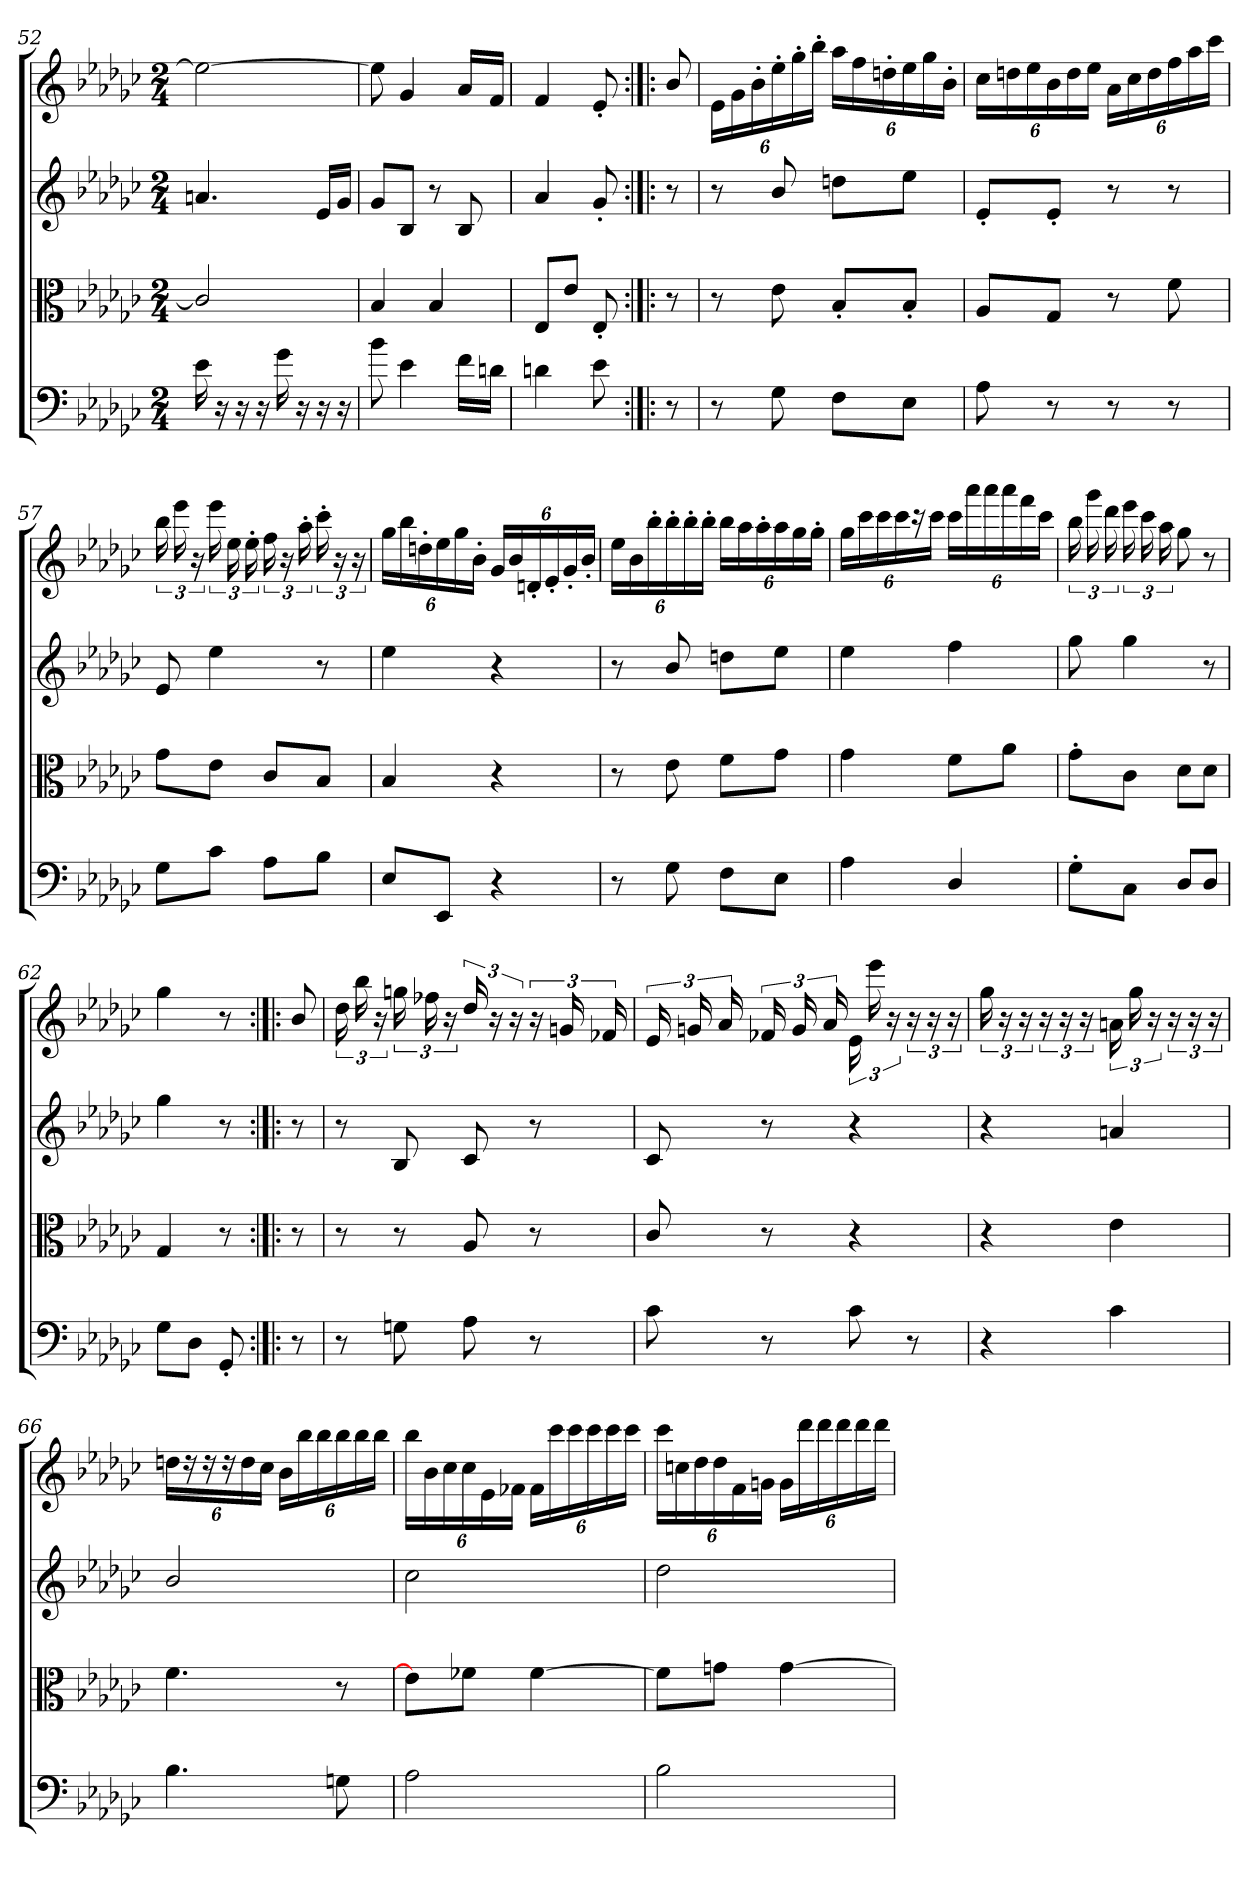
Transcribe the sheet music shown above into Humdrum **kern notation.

**kern	**kern	**kern	**kern
*part4	*part3	*part2	*part1
*staff4	*staff3	*staff2	*staff1
*clefF4	*clefC3	*clefG2	*clefG2
*k[b-e-a-d-g-c-]	*k[b-e-a-d-g-c-]	*k[b-e-a-d-g-c-]	*k[b-e-a-d-g-c-]
*e-:	*e-:	*e-:	*e-:
*M2/4	*M2/4	*M2/4	*M2/4
=52	=52	=52	=52
16e-\	2c-/]	4.an/	2ee-\_
16r	.	.	.
16r	.	.	.
16r	.	.	.
16g-\	.	.	.
16r	.	.	.
16r	.	16e-/LL	.
16r	.	16g-/JJ	.
=53	=53	=53	=53
8b-\	4B-/	8g-/L	8ee-\]
4e-\	.	8B-/J	4g-/
.	4B-/	8r	.
16f\LL	.	8B-/	16a-/LL
16dn\JJ	.	.	16f/JJ
=54	=54	=54	=54
4dn\	8E-/L	4a-/	4f/
.	8e-/J	.	.
8e-\	8E-'/	8g-'/	8e-'/
=:|!|:	=:|!|:	=:|!|:	=:|!|:
8r	8r	8r	8b-/
=55	=55	=55	=55
8r	8r	8r	24e-\LL
.	.	.	24g-\
.	.	.	24b-'\
8G-\	8e-\	8b-/	24ee-'\
.	.	.	24gg-'\
.	.	.	24bb-'\JJ
8F\L	8B-'/L	8ddn\L	24aa-\LL
.	.	.	24ff\
.	.	.	24ddn'\
8E-\J	8B-'/J	8ee-\J	24ee-\
.	.	.	24gg-\
.	.	.	24b-'\JJ
=56	=56	=56	=56
8A-\	8A-/L	8e-'/L	24cc-\LL
.	.	.	24ddn\
.	.	.	24ee-\
8r	8G-/J	8e-'/J	24b-\
.	.	.	24dd\
.	.	.	24ee-\JJ
8r	8r	8r	24a-\LL
.	.	.	24cc-\
.	.	.	24dd\
8r	8f\	8r	24ff\
.	.	.	24aa-\
.	.	.	24ccc-\JJ
=57	=57	=57	=57
8G-\L	8g-\L	8e-/	24bb-\
.	.	.	24eee-\
.	.	.	24r
8c-\J	8e-\J	4ee-\	24eee-\
.	.	.	24ee-\
.	.	.	24ee-'\
8A-\L	8c-/L	.	24ff\
.	.	.	24r
.	.	.	24aa-'\
8B-\J	8B-/J	8r	24ccc-'\
.	.	.	24r
.	.	.	24r
=58	=58	=58	=58
8E-/L	4B-/	4ee-\	24gg-\LL
.	.	.	24bb-\
.	.	.	24ddn'\
8EE-/J	.	.	24ee-\
.	.	.	24gg-\
.	.	.	24b-'\JJ
4r	4r	4r	24g-/LL
.	.	.	24b-/
.	.	.	24dn'/
.	.	.	24e-'/
.	.	.	24g-'/
.	.	.	24b-'/JJ
=59	=59	=59	=59
8r	8r	8r	24ee-\LL
.	.	.	24b-\
.	.	.	24bb-'\
8G-\	8e-\	8b-/	24bb-'\
.	.	.	24bb-'\
.	.	.	24bb-'\JJ
8F\L	8f\L	8ddn\L	24bb-\LL
.	.	.	24aa-\
.	.	.	24aa-'\
8E-\J	8g-\J	8ee-\J	24aa-\
.	.	.	24gg-\
.	.	.	24gg-'\JJ
=60	=60	=60	=60
4A-\	4g-\	4ee-\	24gg-\LL
.	.	.	24ccc-\
.	.	.	24ccc-\
.	.	.	24ccc-\
.	.	.	24r
.	.	.	24ccc-\JJ
4D-/	8f\L	4ff\	24ccc-\LL
.	.	.	24aaa-\
.	.	.	24aaa-\
.	8a-\J	.	24aaa-\
.	.	.	24fff\
.	.	.	24ccc-\JJ
=61	=61	=61	=61
8G-'\L	8g-'\L	8gg-\	24bb-\
.	.	.	24ggg-\
.	.	.	24ddd-\
8C-\J	8c-\J	4gg-\	24eee-\
.	.	.	24ccc-\
.	.	.	24aa-\
8D-/L	8d-\L	.	8gg-\
8D-/J	8d-\J	8r	8r
=62	=62	=62	=62
8G-\L	4G-/	4gg-\	4gg-\
8D-\J	.	.	.
8GG-'/	8r	8r	8r
=:|!|:	=:|!|:	=:|!|:	=:|!|:
8r	8r	8r	8b-/
=63	=63	=63	=63
8r	8r	8r	24dd-\
.	.	.	24bb-\
.	.	.	24r
8Gn\	8r	8B-/	24ggn\
.	.	.	24ff-X\
.	.	.	24r
8A-\	8A-/	8c-/	24dd-/
.	.	.	24r
.	.	.	24r
8r	8r	8r	24r
.	.	.	24gn/
.	.	.	24f-X/
=64	=64	=64	=64
8c-\	8c-/	8c-/	24e-/
.	.	.	24gn/
.	.	.	24a-/
8r	8r	8r	24f-X/
.	.	.	24g/
.	.	.	24a-/
8c-\	4r	4r	24e-\
.	.	.	24eee-\
.	.	.	24r
8r	.	.	24r
.	.	.	24r
.	.	.	24r
=65	=65	=65	=65
4r	4r	4r	24gg-\
.	.	.	24r
.	.	.	24r
.	.	.	24r
.	.	.	24r
.	.	.	24r
4c-\	4e-\	4an/	24an\
.	.	.	24gg-\
.	.	.	24r
.	.	.	24r
.	.	.	24r
.	.	.	24r
=66	=66	=66	=66
4.B-\	4.f\	2b-/	24ddn\LL
.	.	.	24r
.	.	.	24r
.	.	.	24r
.	.	.	24dd\
.	.	.	24cc-\JJ
.	.	.	24b-\LL
.	.	.	24bb-\
.	.	.	24bb-\
8Gn\	8r	.	24bb-\
.	.	.	24bb-\
.	.	.	24bb-\JJ
=67	=67	=67	=67
2A-\	8e-\L]	2cc-\	24bb-\LL
.	.	.	24b-\
.	.	.	24cc-\
.	8f-X\J	.	24cc-\
.	.	.	24e-\
.	.	.	24f-X\JJ
.	[4f-\	.	24f-\LL
.	.	.	24ccc-\
.	.	.	24ccc-\
.	.	.	24ccc-\
.	.	.	24ccc-\
.	.	.	24ccc-\JJ
=68	=68	=68	=68
2B-\	8f-\L]	2dd-\	24ccc-\LL
.	.	.	24ccn\
.	.	.	24dd-\
.	8gn\J	.	24dd-\
.	.	.	24f\
.	.	.	24gn\JJ
.	[4g\	.	24g\LL
.	.	.	24ddd-\
.	.	.	24ddd-\
.	.	.	24ddd-\
.	.	.	24ddd-\
.	.	.	24ddd-\JJ
=	=	=	=
*-	*-	*-	*-
